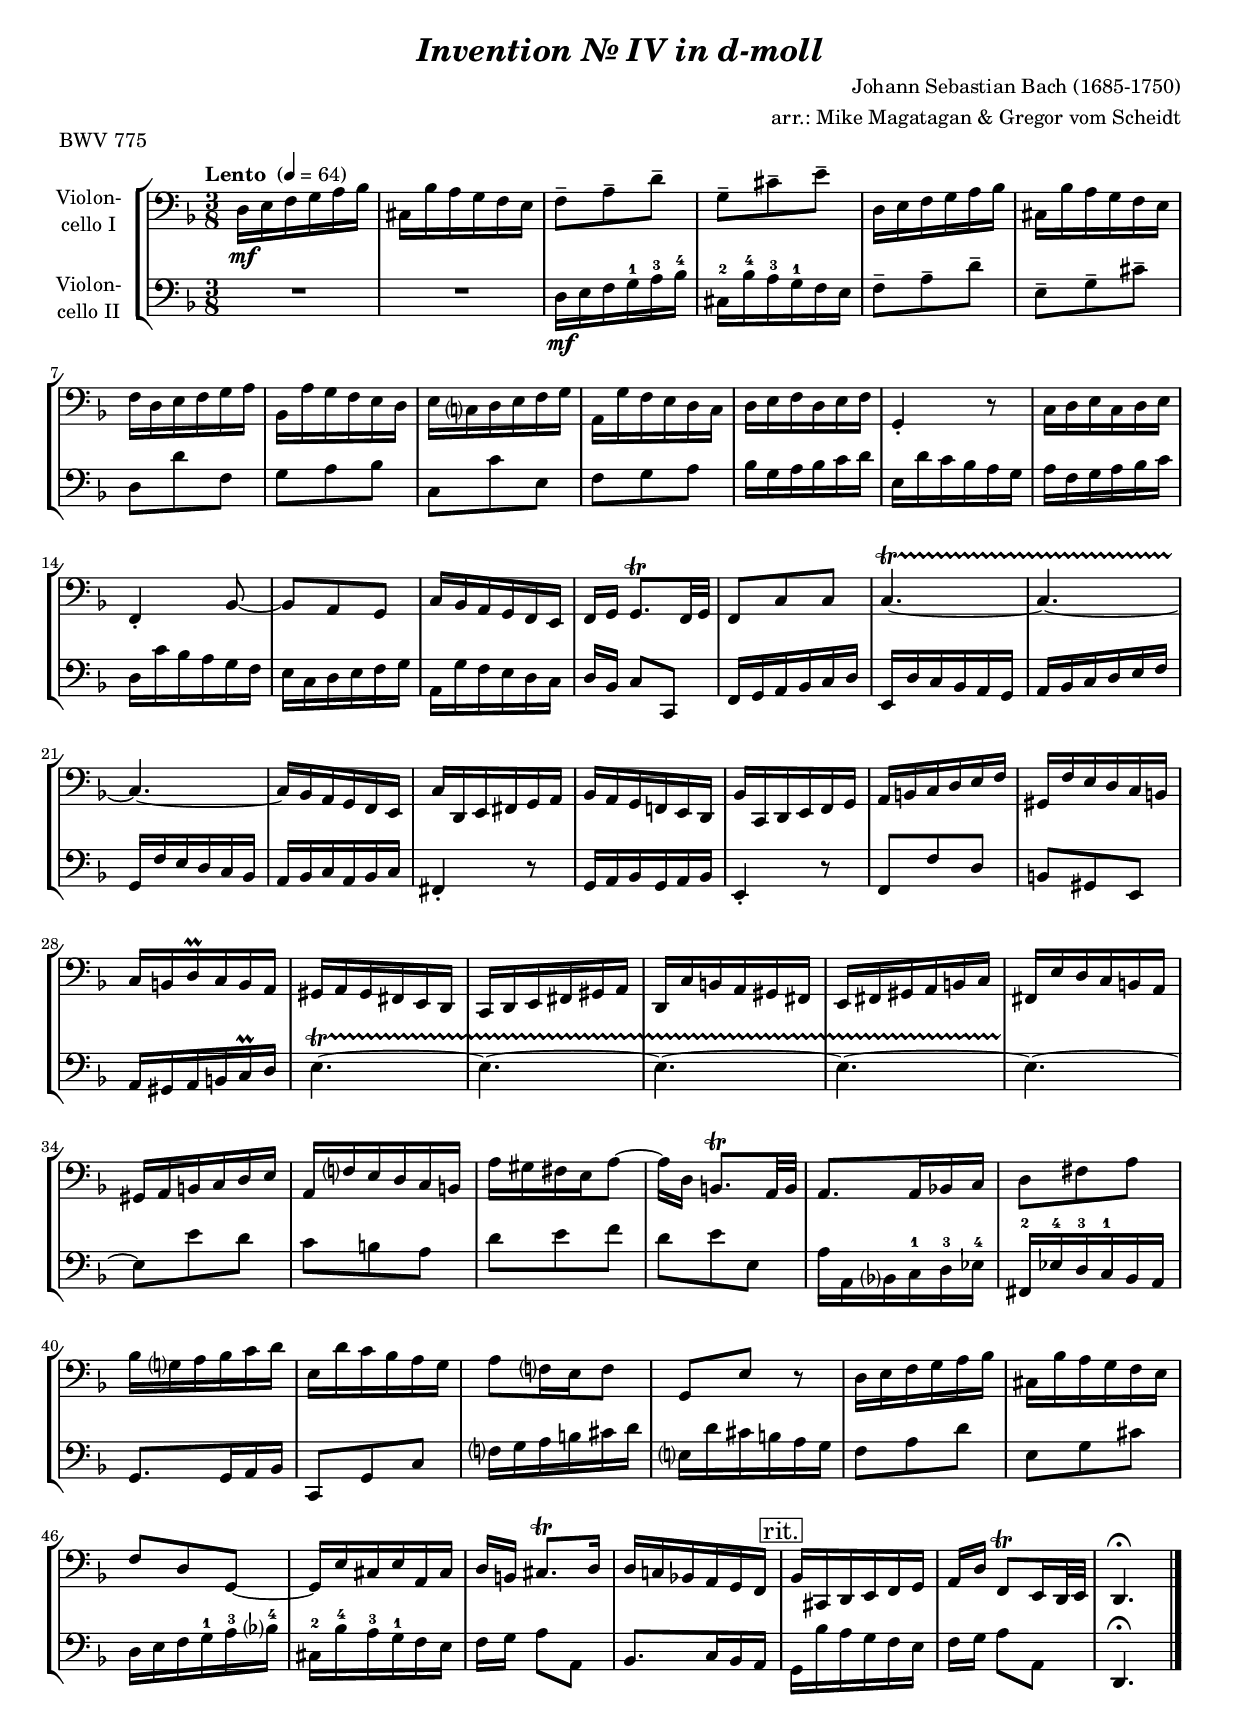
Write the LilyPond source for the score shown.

\version "2.18.2"
\include "deutsch.ly"
  
#(set-global-staff-size 17.45)

\header {
  title     = \markup \bold \italic "Invention Nr. IV in d-moll"
  composer  = "Johann Sebastian Bach (1685-1750)"
  arranger  = "arr.: Mike Magatagan & Gregor vom Scheidt"
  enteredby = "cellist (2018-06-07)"
  piece     = "BWV 775"
}

voiceconsts = {
  \key d \minor
  \time 3/8
  \clef "bass"
%  \numericTimeSignature
  \compressFullBarRests
  % Set default beaming for all staves
% \set Timing.beamExceptions = #'()
% \set Timing.baseMoment     = #(ly:make-moment 1 4)
% \set Timing.beatStructure  = #'(1 1 1)
  \tempo "Lento " 4=64
}

micl = "clarinet"
mifl = "flute"
miob = "oboe"
mifh = "french horn"
misx = "tenor sax"
mist = "string ensemble 1"
miba = "cello"

rit = \mark \markup \box "rit."

va = \relative c {
  \voiceconsts

  d16\mf e f g a b
  cis, b' a g f e
  f8-- a-- d--
  g,-- cis-- e--
  d,16 e f g a b
  cis, b' a g f e

  f d e f g a
  b, a' g f e d
  e c? d e f g
  a, g' f e d c
  d e f d e f
  g,4-. r8
  c16 d e c d e

  f,4-. b8~
  b a g
  c16 b a g f e
  f[ g] g8.\trill f32 g
  f8 c' c
  c4.~\startTrillSpan
  c~
  c~\stopTrillSpan
  c16 b a g f e

  c' d, e fis g a
  b a g f! e d
  b' c, d e f g
  a h c d e f
  gis, f' e d c h
  c h d\prall c h a

  gis a gis fis e d
  c d e fis gis a
  d, c' h a gis fis
  e fis gis a h c
  fis, e' d c h a

  gis a h c d e
  a, f'? e d c h
  a' gis fis e a8~
  a16[ d,] h8.\trill a32 h
  a8. a16 b! c
  d8 fis a

  b16 g? a b c d
  e, d' c b a g
  a8 f?16 e f8
  g, e' r
  d16 e f g a b
  cis, b' a g f e
  f8 d g,~

  g16 e' cis e a, cis
  d[ h] cis8.\trill d16
  d c! b! a g f \rit
  b cis, d e f g
  a[ d] f,8\trill e16 d32 e
  d4.\fermata \bar "|."
}

vb = \relative c {
  \voiceconsts

  R4.*2
  d16\mf e f g-1 a-3 b-4
  cis,-2 b'-4 a-3 g-1 f e
  f8-- a-- d--
  e,-- g-- cis--
  d, d' f,
  g a b
  c, c' e,
  f g a

  b16 g a b c d
  e, d' c b a g
  a f g a b c
  d, c' b a g f
  e c d e f g
  a, g' f e d c

  d[ b] c8 c,
  f16 g a b c d
  e, d' c b a g
  a b c d e f
  g, f' e d c b
  a b c a b c
  fis,4-. r8

  g16 a b g a b
  e,4-. r8
  f f' d
  h gis e
  a16 gis a h c\prall d
  e4.~\startTrillSpan
  e~
  e~
  e~
  e~\stopTrillSpan

  e8 e' d
  c h a
  d e f
  d e e,
  a16 a, b? c-1 d-3 es-4
  fis,-2 es'-4 d-3 c-1 b a
  g8. g16 a b
  c,8 g' c

  f?16 g a h cis d
  e,? d' cis h a g
  f8 a d
  e, g cis
  d,16 e f g-1 a-3 b?-4
  cis,-2 b'-4 a-3 g-1 f e
  f[ g] a8 a,

  b8. c16 b a \rit
  g b' a g f e
  f[ g] a8 a,
  d,4.\fermata \bar "|."
}


music = \new StaffGroup <<
      \new Staff {
	\set Staff.midiInstrument = \miba
	\set Staff.instrumentName = \markup \center-column { "Violon-" "cello I" }
	\transpose d d { \va }
      }

      \new Staff {
	\set Staff.midiInstrument = \miba
	\set Staff.instrumentName = \markup \center-column { "Violon-" "cello II" }
	\transpose d d { \vb }
      }
>>

\book {
  \score {
    \music
    \layout {}
  }

  \score {
    \unfoldRepeats \music

    \midi {
      \context {
        \Score
      }
    }
  }
}
